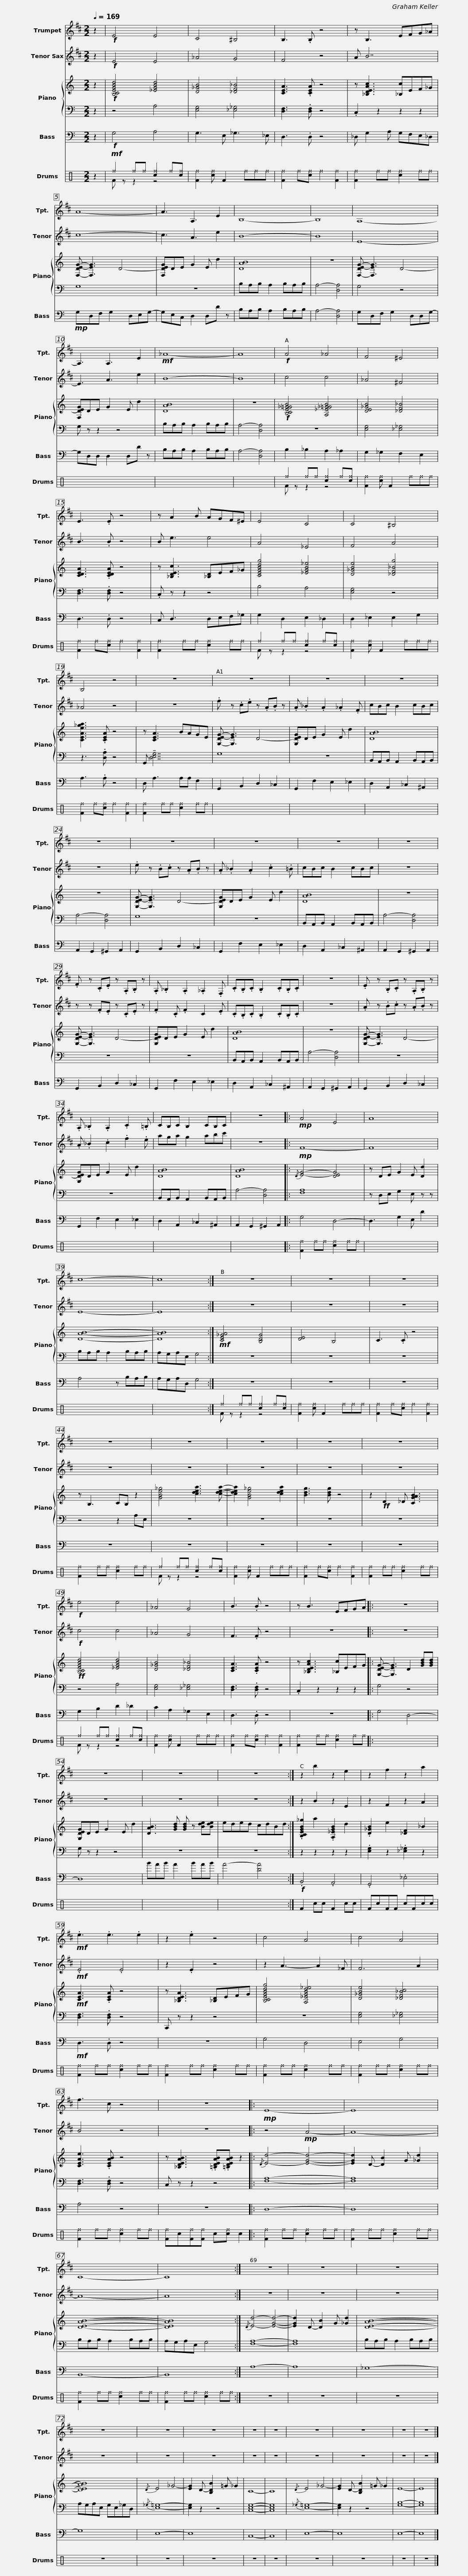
X:1
%%score 1 2 { 3 | 4 } 5 ( 6 7 )
L:1/8
Q:1/4=169
M:2/2
I:linebreak $
K:C
V:1 treble transpose=-2
V:2 treble transpose=-14
V:3 treble
V:4 bass
V:5 bass transpose=-12
V:6 perc
K:none
V:7 perc
K:none
V:1
[K:D] z2 |!f! E4 E4 | C4 ^B,4 | B,3 .B, z4 | z B,3 EFG_A |$ %5
 A8- | A3 A,3 E2 | B,8- | B,8 | A,8- |$ %10
 A,3 A,3 E2 |!mf! _A8- | A8 |!f! A4 _A4 | F4 ^E4 |$ %15
 E3 .E z4 | z A2 B AGF^E | E4 C4 | C4 ^B,4 | B,4 z4 |$ %20
 z8 | z8 | z8 | z8 |$ z8 | %25
 z8 | z8 | z8 | z8 |$ .F z .C.E z .A,.B, z | %30
 .A, ._B,2 .A,2 ._A,2 .F, | .C.B,.C .B,2 .C.B,.C | z8 |$ .E z .B,.C z .A,.B, z | .A, ._B,2 .A,2 .C2 .=B, | %35
 CB,C B,2 CB,C | z8 |:$!mp! A4 E4 | A8 | c8- | %40
 c8 :| z8 |$ z8 | z8 | z8 | %45
 z8 | z8 |$ z8 | z8 |!f! e4 e4 | %50
 _A4 G4 | B3 .B z4 |$ z B3 EFGA |: z8 | z8 | %55
 z8 |$ z8 :| z2 b2 z2 e2 | z2 f2 z2 a2 |!mf! .e3 .e3 .e2 | %60
 z2 .e2 z4 |$ c4 A4 | c4 A4 | f3 c z4 | z8 |: %65
!mp! E8- |$ E8 | C8- | C8 :|$ z8 | %70
 z8 | z8 | z8 | z8 | z8 |$ %75
 z8 | z8 | z8 | z8 | z8 | %80
 z8 |] %81
V:2
[K:D] z2 |!f! E4 E4 | _A4 G4 | F4 z4 | A B7 |$ %5
 c8- | c3 A3 e2 | B8- | B8 | E8- |$ %10
 E3 A3 e2 | B8- | B8 | c4 c4 | _A4 ^F4 |$ %15
 B3 .B z4 | B e3 e4 | A4 _E4 | F4 A4 | _A4 z4 |$ %20
 z8 | .f z .c.e z .A.B z | .A ._B2 .A2 ._A2 .F | cBc B2 cBc |$ z8 | %25
 .e z .B.c z .A.B z | .A ._B2 .A2 .c2 .=B | cBc B2 cBc | z8 |$ z z .F.E z .C.E z | %30
 .F2 .C .F2 C2 .E | .C.B,.C .B,2 .C.B,.C | z8 |$ .A z .B.c z .A.B z | .A ._B2 .c2 .f2 .e | %35
 aga g2 abc' | z8 |:$!mp! F8- | F8 | E8- | %40
 E8 :| z8 |$ z8 | z8 | z8 | %45
 z8 | z8 |$ z8 | z8 |!f! c4 c4 | %50
 _A4 G4 | F3 .F z4 |$ z8 |: z8 | z8 | %55
 z8 |$ z8 :| z2 B2 z2 E2 | z2 F2 z2 A2 |!mf! .E4 .E4 | %60
 z2 .E2 z4 |$ z2 A3- A2 _F | F6 A2 | B4 z4 | z8 |: %65
 z4!mp! A4- |$ A8- | A8- | A8 :|$ z8 | %70
 z8 | z8 | z8 | z8 | z8 |$ %75
 z8 | z8 | z8 | z8 | z8 | %80
 z8 |] %81
V:3
 z2 |!f! [B,CEGBd]4 [_EGBd]4 | [D_GB]4 [_DF_B]4 | [CEA]3 .[CEA] z4 | z [_B,DEAc]3 [_B,c]EF_G |$ %5
 [F,-DE-G-] [F,EG]3- D4- | [F,DEG]DE G2 E d2 | [DAB]8 | z8 | [F,-DE-G-] [F,EG]3- D4- |$ %10
 [F,DEG]DE G2 E d2 | [DAB]8 | z8 |!f! [B,CE_G=GB]4 [A,_E_G=GB]4 | [DE_GB]4 [_DF_B]4 |$ %15
 [CDEA]3 .[CDEA] z4 | z [_B,DEc]3 [_B,D]EF_G | [CEGBdg]4 [_EGB_e]4 | [D_GBe]4 [_DF_Bg]4 | [CEAe_ga]3 .[CEA] z4 |$ %20
 z [CEA]3 BAGE | [G,-DE-G-] [G,EG]3- D4- | [G,DEG]DE G2 E d2 | [DAB]8 |$ z8 | %25
 [G,-DE-G-] [G,EG]3- D4- | [G,DEG]DE G2 E d2 | [DAB]8 | z8 |$ [G,-DE-G-] [G,EG]3- D4- | %30
 [G,DEG]DE G2 E d2 | [DAB]8 | z8 |$ [G,-DE-G-] [G,EG]3- D4- | [G,DEG]DE G2 E d2 | %35
 [DAB]8 | [DAB]8 |:${/D} [EG]4- [DEG]4 | z DE G2 E [Dd]2 | [DAB]8- | %40
 [DAB]8 :|!mf! [CE_GA]4 [B,DG]4 |$ [DE]4 B,4 | C3 .C z4 | z B,3 CB, z2 | %45
 [GBe_g]4 [cdea]3 [cdea]- | [cdea]2 [GBe_g]4 [cdea]2 |$ [Bdg]3 [Bdg] z4 | z2!ff! D2 _D [CGAB]3 |!ff! [B,CEGBd]4 [_EGBd]4 | %50
 [D_GB]4 [_DF_B]4 | [CEA]3 .[CEA] z4 |$ z [_B,DEAc]3 [_B,c]EFG |: [G,-DE-G-] [G,EG]3- D2- [GBd][GBd] | [G,DEG]DE G2 E d2 | %55
 [DAB]3 [GBd] [GBd] z [Bde][Bde] |$ eded cdBd :| .[B,CEGB_g]2 a2 .[A,_EGB]2 d2 | .[D_GB]2 e2 [_DF]2 _B2 |!mf! [CEA]3 .[CEA] z4 | %60
 z [_B,DEA]3 [_B,D]EFG |$ [B,CEGBdg]4 [A,_EGBd_e]4 | [D_GBe]4 [_DF_Bc]4 | [CEAe]3 .[CEAB] z4 | z [_B,DEAB]3 .[=B,DEAB].[=B,DEAB] z2 |: %65
{/D} [Ed]4- [EGd]4- |$ [EGd]2 D- [DB]2 G [_Gd]2 | [DEAB]8- | [DEAB]8 :|${/D} [Ed]4- [EGd]4- | %70
 [EGd]2 D- [DB]2 G [_Gd]2 | [DEAB]8- | [DEAB]8 |{/D} E4- _G4- | [EG]2 D- [B,DB]2 =G _G2 |$ %75
 C8- | C8 |{/D} E4- _G4- | [EG]2 D- [B,DB]2 =G _G2 | E8- | %80
 E8 |] %81
V:4
 z2 | z4 A,4 | [E,G,]4 [_E,_G,]4 | [D,F,]3 .[D,F,] z4 | .C,2 z2 z2 z2 |$ %5
 G,8 | z8 | B,A,B, A,2 B,A,B, | A,4- [D,A,]4 | G,4- z4 |$ %10
 G, z z2 z4 | B,A,B, A,2 B,A,B, | A,4- [D,A,]4 | z8 | [E,G,]4 [_E,_G,]4 |$ %15
 [D,F,]3 .[D,F,] z4 | .C, z z2 z4 | B,4 A,4 | [E,G,]4 z4 | z3 .[D,A,] z4 |$ %20
 G,, !tenuto![D,E,G,]7 | G,8 | z8 | B,,A,,B,, A,,2 B,,A,,B,, |$ A,4- [D,A,]4 | %25
 G,8 | z8 | B,,A,,B,, A,,2 B,,A,,B,, | A,4- [D,A,]4 |$ z8 | %30
 z8 | B,,A,,B,, A,,2 B,,A,,B,, | A,4- [D,A,]4 |$ z8 | z8 | %35
 B,,A,,B,, A,,2 B,,A,,B,, | A,4- [D,A,]4 |:$ [F,A,]8 | z D,E, G,2 E, z z | B,A,B, A,2 B,A,B, | %40
 A,G,A,E, G,4 :| z8 |$ z8 | z8 | z4 z2 A,E, | %45
 z8 | z8 |$ z8 | z8 | z4 A,4 | %50
 [E,G,]4 [_E,_G,]4 | [D,F,]3 .[D,F,] z4 |$ .C,2 z2 z2 z2 |: G,4- z4 | G, z z2 z4 | %55
 z8 |$ z8 :| z2 z2 z2 z2 | .[E,G,]2 z2 .[_E,_G,]2 z2 | [D,F,]3 .[D,F,] z4 | %60
 C,, z z2 z4 |$ z8 | [E,G,]4 [_E,_G,]4 | [D,F,]3 .[D,F,] z4 | C, z z2 z4 |: %65
 [F,A,]8- |$ [F,A,]8 | B,A,B, A,2 B,A,B, | A,G,A,E, G,4 :|$ [F,A,]8- | %70
 [F,A,]8 | B,A,B, A,2 B,A,B, | A,G,A,E, G,E,_G,D, |{/_G,} [E,=G,]8- | [E,G,]2 z2 z4 |$ %75
 [C,E,G,]8- | [C,E,G,]8 |{/_G,} [E,=G,]8- | [E,G,]2 z2 z4 | [G,B,]8- | %80
 [G,B,]8 |] %81
V:5
 z2 |!f! G,4 A,4 | G,3 E, _G,3 _E, | D,3 .D, z4 | _D, G,2 A, G,F,E,_D, |$ %5
!mp! G,D,F, G,2 D,E,G,- | G,E,C, D,2 D,D z | B,A,B, A,2 B,A,B, | A,4- [D,A,]4 | G,D,F, G,2 D,D,G,- |$ %10
 G,D,D, D,2 D,D z | B,A,B, A,2 B,A,B, | A,4- [D,A,]4 | B,2 _B,2 A,2 _A,2 | G,2 _G,2 F,2 E,2 |$ %15
 D,3 .D, z4 | C, D,3 D,E,F,_G, | G,2 D,2 E,2 _D,2 | D,2 _E,2 E,2 G,2 | A,3 .A, z4 |$ %20
 D, A,3 A,A, F,2 | G,,2 B,,2 D,2 _C,2 | G,,2 F,2 E,2 _E,2 | D,2 A,,2 _C,2 ^A,,2 |$ A,,2 G,,2 ^G,,2 A,,2 | %25
 G,,2 B,,2 D,2 _C,2 | G,,2 F,2 E,2 _E,2 | D,2 A,,2 _C,2 ^A,,2 | A,,2 G,,2 ^G,,2 A,,2 |$ G,,2 B,,2 D,2 _C,2 | %30
 G,,2 F,2 E,2 _E,2 | D,2 A,,2 _C,2 ^A,,2 | A,,2 G,,2 ^G,,2 A,,2 |$ G,,2 B,,2 D,2 _C,2 | G,,2 F,2 E,2 _E,2 | %35
 D,2 A,,2 _C,2 ^A,,2 | A,,2 G,,2 ^G,,2 A,,2 |:$ G,4 D,4- | D,3 G,2 E, D2 | A,4 z B,A,B, | %40
 A,G,A,D, G,4 :| z8 |$ z8 | z8 | z8 | %45
 z8 | z8 |$ z8 | z8 | G,2 B,2 D2 _D2 | %50
 C2 A,2 _G,2 E,2 | D,3 .D, z4 |$ z8 |: G,4 D,4- | D,8 | %55
 BAB A2 BAB |$ A4- [DA]4 :|!f! .B,,4 .A,,4 | .G,,4 ._E,4 |!mf! D,3 .D, z4 | %60
 z8 |$ G,4 D,4 | E,4 G,4 | A,4 z4 | z8 |: %65
 D,8- |$ D,8 | B,,8- | B,,8 :|$ A,8- | %70
 A,8 | _G,8- | G,8 | E,8- | E,8 |$ %75
 C,8- | C,8 | E,8- | E,8 | E,8- | %80
 E,8 |] %81
V:6
 z2 |!mf! ^f2 ^f^f [c^f]2 ^f[c^f] | [F^f]2 [c^f] F2 ^f^f^f | [F^f]2 ^f[c^f] ^f2 [F^f]2 | [F^f]2 ^f^f [c^f]2 ^f^f |$ %5
 x8 | x8 | x8 | x8 | x8 |$ %10
 x8 | x8 | x8 | ^f2 ^f^f [c^f]2 ^f[c^f] | [F^f]2 [c^f] F2 ^f^f^f |$ %15
 [F^f]2 ^f[c^f] ^f2 [F^f]2 | [F^f]2 ^f^f [c^f]2 ^f^f | ^f2 ^f^f [c^f]2 ^f[c^f] | [F^f]2 [c^f] F2 ^f^f^f | [F^f]2 ^f[c^f] ^f2 [F^f]2 |$ %20
 [F^f]2 ^f^f [c^f]2 ^f^f | x8 | x8 | x8 |$ x8 | %25
 x8 | x8 | x8 | x8 |$ x8 | %30
 x8 | x8 | x8 |$ x8 | x8 | %35
 x8 | x8 |:$ [F^f]2 ^f^f [c^f]2 ^f^f | x8 | x8 | %40
 x8 :| ^f2 ^f^f [c^f]2 ^f[c^f] |$ [F^f]2 [c^f] F2 ^f^f^f | [F^f]2 ^f[c^f] ^f2 [F^f]2 | [F^f]2 ^f^f [c^f]2 ^f^f | %45
 ^f2 ^f^f [c^f]2 ^f[c^f] | [F^f]2 [c^f] F2 ^f^f^f |$ [F^f]2 ^f[c^f] ^f2 [F^f]2 | [F^f]2 ^f^f [c^f]2 ^f^f | ^f2 ^f^f [c^f]2 ^f[c^f] | %50
 [F^f]2 [c^f] F2 ^f^f^f | [F^f]2 ^f[c^f] ^f2 [F^f]2 |$ [F^f]2 ^f^f [c^f]2 ^f^f |: x8 | x8 | %55
 x8 |$ x8 :| F2 cc F2 cc | FcFF cFcc | [F^f]2 ^f^f [c^f]2 ^f^f | %60
 [F^f]2 ^f^f [c^f]2 ^f^f |$ [F^f]2 ^f^f [c^f]2 ^f^f | [F^f]2 ^f^f [c^f]2 ^f^f | [F^f]2 ^f^f [c^f]2 ^f^f | [F^f]c[F^f][F^f] c[c^f] c2 |: %65
 [F^f]2 ^f^f [c^f]2 ^f^f |$ [F^f]2 ^f^f [c^f]2 ^f^f | [F^f]2 ^f^f [c^f]2 ^f^f | [F^f]2 ^f^f [c^f]2 ^f^f :|$ z8 | %70
 z8 | z8 | z8 | z8 | z8 |$ %75
 z8 | z8 | z8 | z8 | z8 | %80
 z8 |] %81
V:7
 x2 | F z z2 z4 | x8 | x8 | x8 |$ %5
 x8 | x8 | x8 | x8 | x8 |$ %10
 x8 | x8 | x8 | F z z2 z4 | x8 |$ %15
 x8 | x8 | F z z2 z4 | x8 | x8 |$ %20
 x8 | x8 | x8 | x8 |$ x8 | %25
 x8 | x8 | x8 | x8 |$ x8 | %30
 x8 | x8 | x8 |$ x8 | x8 | %35
 x8 | x8 |:$ x8 | x8 | x8 | %40
 x8 :| F z z2 z4 |$ x8 | x8 | x8 | %45
 F z z2 z4 | x8 |$ x8 | x8 | F z z2 z4 | %50
 x8 | x8 |$ x8 |: x8 | x8 | %55
 x8 |$ x8 :| x8 | x8 | x8 | %60
 x8 |$ x8 | x8 | x8 | x8 |: %65
 x8 |$ x8 | x8 | x8 :|$ x8 | %70
 x8 | x8 | x8 | x8 | x8 |$ %75
 x8 | x8 | x8 | x8 | x8 | %80
 x8 |] %81
